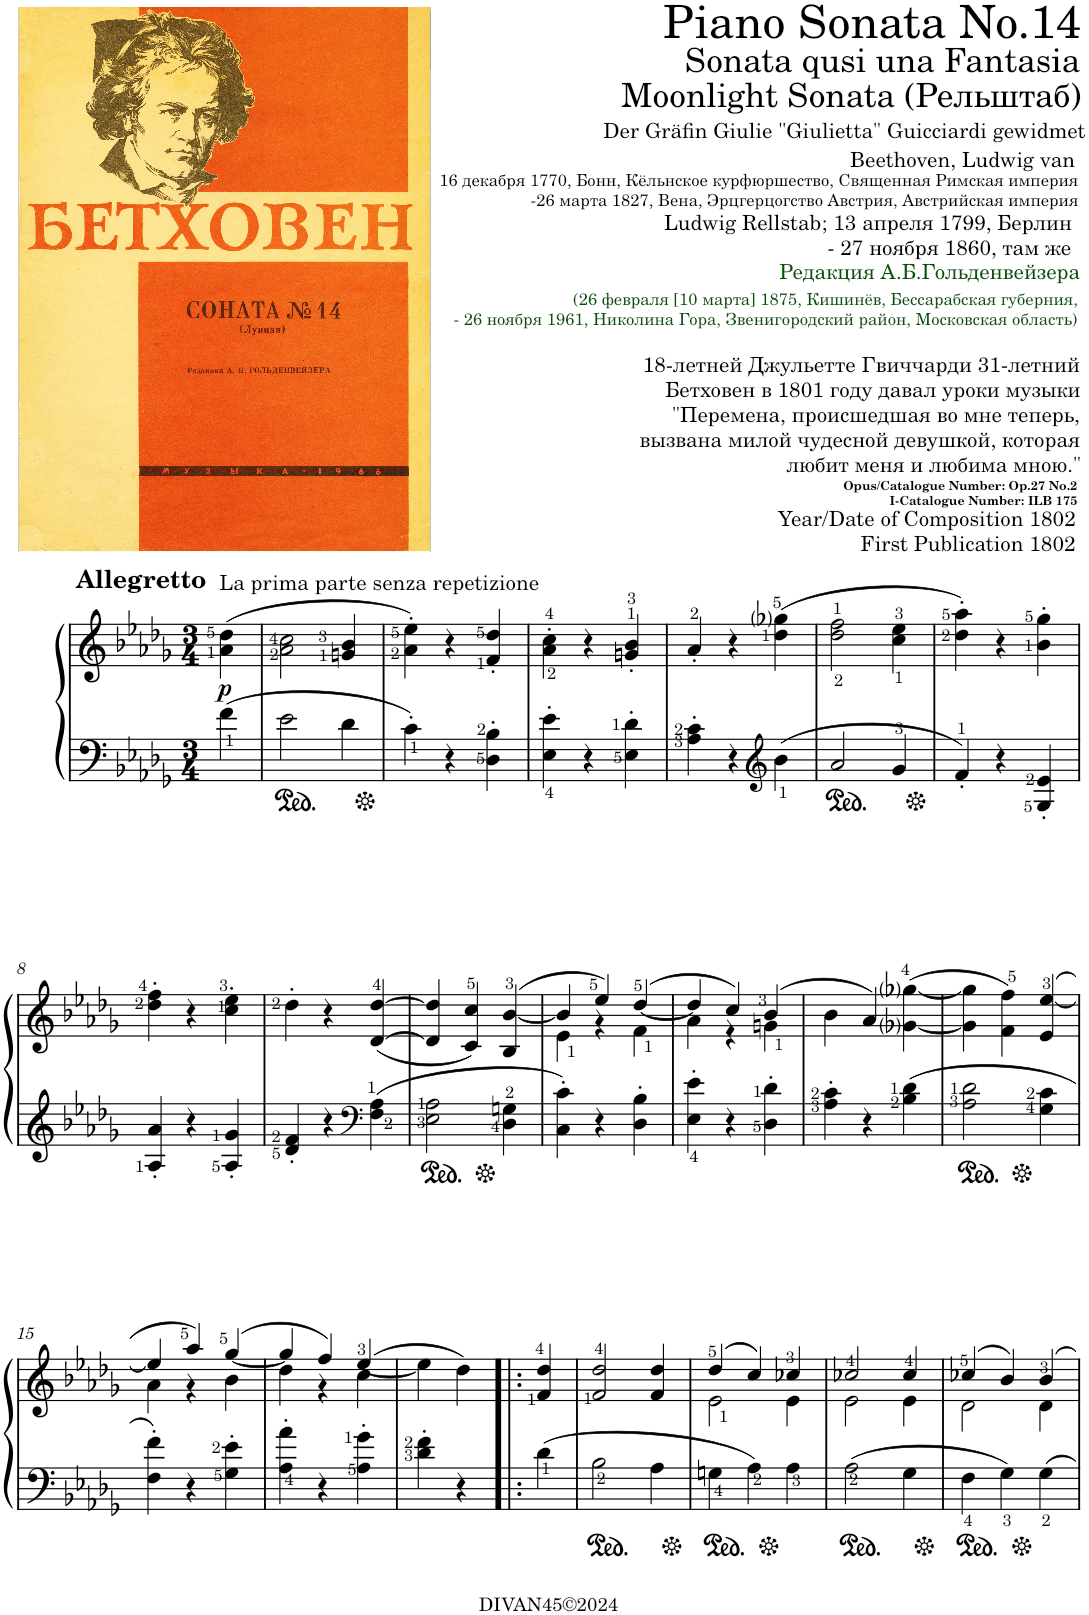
**kern	**kern	**dynam
*part1	*part1	*part1
*staff2	*staff1	*staff1/2
*I"Piano	*	*
*I'Pno.	*	*
*clefF4	*clefG2	*
*k[b-e-a-d-g-]	*k[b-e-a-d-g-]	*
*M3/4	*M3/4	*
=1	=1	=1
!	!LO:TX:a:B:t=Allegretto	!
!	!LO:TX:a:t=La prima parte senza repetizione	!
!	!	!LO:DY:b
4f\	(4a-\ 4dd-\	p
=2	=2	=2
2e-\	2a-\ 2cc\	.
4d-\	4gn/ 4b-/	.
=3	=3	=3
4c'\	4a-\' 4ee-\')	.
4r	4r	.
4D-\' 4B-\'	4f/' 4dd-/'	.
=4	=4	=4
4E-\' 4e-\'	4a-\<' 4cc\<'	.
4r	4r	.
4E-\' 4d-\'	4gn/' 4b-/'	.
=5	=5	=5
4A-\' 4c\'	4a-'/	.
4r	4r	.
*clefG2	*	*
4b-\	(4dd-\ 4gg-i\	.
=6	=6	=6
2a-/	2dd-\ 2ff\	.
4g->/	4cc\< 4ee-\<	.
=7	=7	=7
4f>'/	4dd-\' 4aa-\')	.
4r	4r	.
4G-/' 4e-/'	4b-\' 4gg-\'	.
!!LO:LB:g=z
=8	=8	=8
4A-/' 4a-/'	4dd-\' 4ff\'	.
4r	4r	.
4A-/' 4g-/'	4cc\' 4ee-\'	.
=9	=9	=9
4d-/' 4f/'	4dd-'\	.
4r	4r	.
*clefF4	*	*
4F\> 4A-\>	([>4d-/ [4dd-/	.
=10	=10	=10
2E-\ 2A-\	4d-/] 4dd-/]	.
.	4c/ 4cc/)	.
4D-\> 4Gn\>	(>4B-/ [<4b-/	.
=11	=11	=11
*	*^	*
4C\' 4c\'	4b-/]	4e-\	.
4r	4ee-/)	4r	.
4D-\' 4B-\'	([<4dd-/	4f\	.
=12	=12	=12	=12
4E-\' 4e-\'	4dd-/]	4a-\	.
4r	4cc/)	4r	.
4D-\'> 4d-\'>	(4b-/	4gn\	.
*	*v	*v	*
=13	=13	=13
4A-\' 4c\'	4b-\	.
4r	4a-/)	.
4B-\ 4d-\	([4g-i\ [<4gg-i\	.
=14	=14	=14
2A-\ 2d-\	4g-\] 4gg-\]	.
.	4f\ 4ff\)	.
4G-\ 4c\	(>4e-/ [<4ee-/	.
!!LO:LB:g=z
=15	=15	=15
*	*^	*
4F\' 4f\'	4ee-/]	4a-\	.
4r	4aa-/)	4r	.
4G-\' 4e-\'	([<4gg-/	4b-\	.
=16	=16	=16	=16
4A-\' 4a-\'	4gg-/]	4dd-\	.
4r	4ff/)	4r	.
4A-\' 4g-\'	([<4ee-/	4cc\	.
*	*v	*v	*
=17	=17	=17
4d-\' 4f\'	4ee-\]	.
4r	4dd-\)	.
=18!|:	=18!|:	=18!|:
4d-\	4f/ 4dd-/	.
=19	=19	=19
2B-\	2f/ 2dd-/	.
4A-\	4f/ 4dd-/	.
=20	=20	=20
*	*^	*
4Gn\	(4dd-/	2e-\	.
4A-\	4cc/)	.	.
4A-\	4cc-X/	4e-\	.
=21	=21	=21	=21
2A-\	2cc-X/	2e-\	.
4G-\	4cc-/	4e-\	.
=22	=22	=22	=22
4F\	(4cc-X/	2d-\	.
4G-\	4b-/)	.	.
4G-\	4b-/	4d-\	.
*	*v	*v	*
=	=	=
*-	*-	*-
